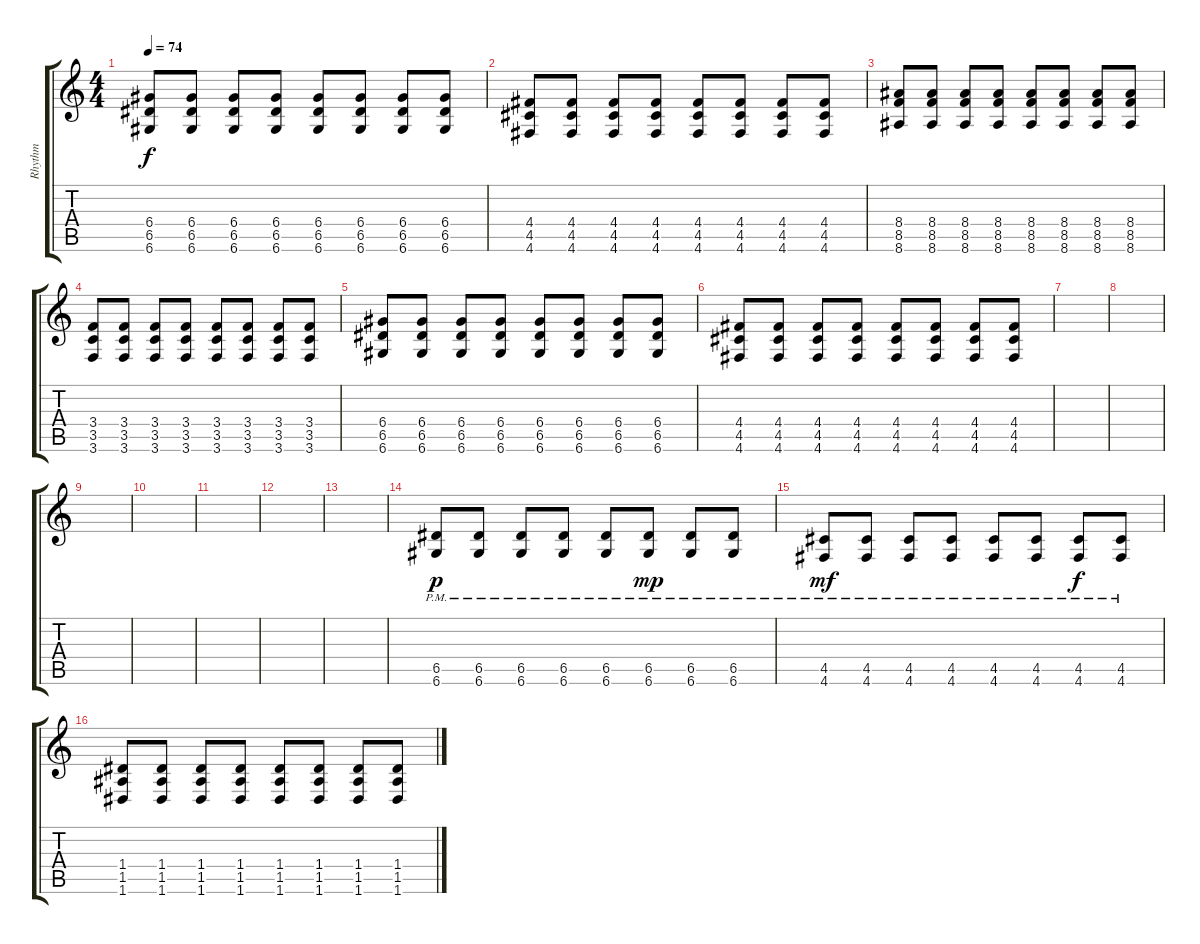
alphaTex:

\track ("Rhythm" "Rhythm") {instrument overdrivenguitar}
\staff {score tabs}
\tuning (E4 B3 G3 D3 A2 D2) {hide}
\ts (4 4)
\tempo 74
\clef g2
\ks c
(6.4 6.5 6.6).8{dy f} (6.4 6.5 6.6).8 (6.4 6.5 6.6).8 (6.4 6.5 6.6).8 (6.4 6.5 6.6).8 (6.4 6.5 6.6).8 (6.4 6.5 6.6).8 (6.4 6.5 6.6).8 |
(4.4 4.5 4.6).8 (4.4 4.5 4.6).8 (4.4 4.5 4.6).8 (4.4 4.5 4.6).8 (4.4 4.5 4.6).8 (4.4 4.5 4.6).8 (4.4 4.5 4.6).8 (4.4 4.5 4.6).8 |
(8.4 8.5 8.6).8 (8.4 8.5 8.6).8 (8.4 8.5 8.6).8 (8.4 8.5 8.6).8 (8.4 8.5 8.6).8 (8.4 8.5 8.6).8 (8.4 8.5 8.6).8 (8.4 8.5 8.6).8 |
(3.4 3.5 3.6).8 (3.4 3.5 3.6).8 (3.4 3.5 3.6).8 (3.4 3.5 3.6).8 (3.4 3.5 3.6).8 (3.4 3.5 3.6).8 (3.4 3.5 3.6).8 (3.4 3.5 3.6).8 |
(6.4 6.5 6.6).8 (6.4 6.5 6.6).8 (6.4 6.5 6.6).8 (6.4 6.5 6.6).8 (6.4 6.5 6.6).8 (6.4 6.5 6.6).8 (6.4 6.5 6.6).8 (6.4 6.5 6.6).8 |
(4.4 4.5 4.6).8 (4.4 4.5 4.6).8 (4.4 4.5 4.6).8 (4.4 4.5 4.6).8 (4.4 4.5 4.6).8 (4.4 4.5 4.6).8 (4.4 4.5 4.6).8 (4.4 4.5 4.6).8 |
|
|
|
|
|
|
|
(6.5{pm} 6.6).8{dy p} (6.5{pm} 6.6).8 (6.5{pm} 6.6).8 (6.5{pm} 6.6).8 (6.5{pm} 6.6).8 (6.5{pm} 6.6).8{dy mp} (6.5{pm} 6.6).8 (6.5{pm} 6.6).8 |
(4.5{pm} 4.6).8{dy mf} (4.5{pm} 4.6).8 (4.5{pm} 4.6).8 (4.5{pm} 4.6).8 (4.5{pm} 4.6).8 (4.5{pm} 4.6).8 (4.5{pm} 4.6).8{dy f} (4.5{pm} 4.6).8 |
(1.4 1.5 1.6).8 (1.4 1.5 1.6).8 (1.4 1.5 1.6).8 (1.4 1.5 1.6).8 (1.4 1.5 1.6).8 (1.4 1.5 1.6).8 (1.4 1.5 1.6).8 (1.4 1.5 1.6).8
